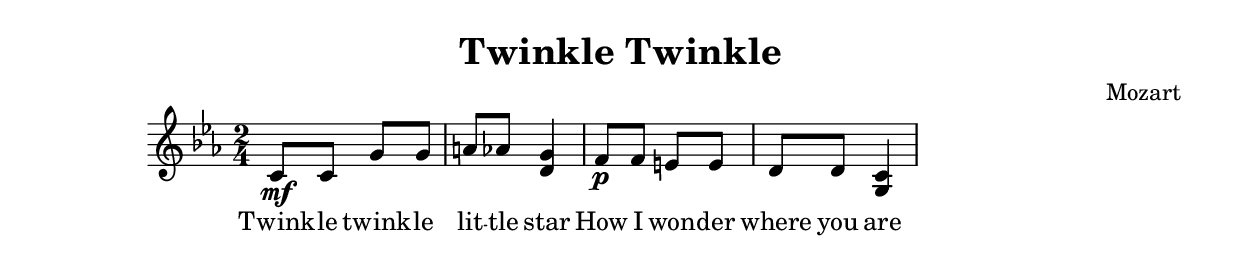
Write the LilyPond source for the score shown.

\header {
  title = "Twinkle Twinkle"
  composer = "Mozart"
}

\relative c' {
  \key c \minor
  \time 2/4
  c8\mf c g' g
  a aes <g d>4
  f8\p f e e
  d d <c g>4
}

\addlyrics {
  Twink -- le twink -- le lit -- tle star
  How I won -- der where you are
}
